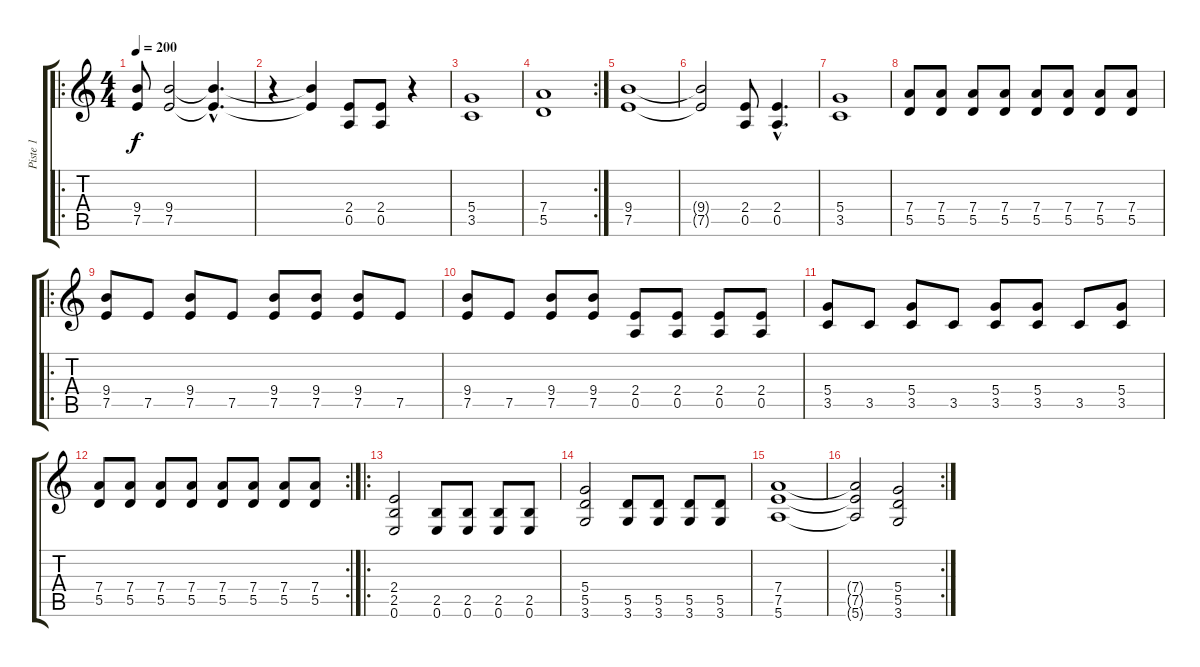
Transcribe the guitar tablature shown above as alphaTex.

\track ("Piste 1" "Piste 1") {instrument overdrivenguitar}
\staff {score tabs}
\tuning (E4 B3 G3 D3 A2 E2) {hide}
\ro
\ts (4 4)
\tempo 200
\clef g2
\ks c
(9.4 7.5).8{dy f instrument overdrivenguitar} (9.4 7.5).2 (9.4{hac t} 7.5{hac t}).4{d} |
r.4 (9.4{t} 7.5{t}).4 (2.4 0.5).8 (2.4 0.5).8 r.4 |
(5.4 3.5).1 |
\rc 2
(7.4 5.5).1 |
(9.4 7.5).1 |
(9.4{t} 7.5{t}).2 (2.4 0.5).8 (2.4{hac} 0.5{hac}).4{d} |
(5.4 3.5).1 |
(7.4 5.5).8 (7.4 5.5).8 (7.4 5.5).8 (7.4 5.5).8 (7.4 5.5).8 (7.4 5.5).8 (7.4 5.5).8 (7.4 5.5).8 |
\ro
(9.4 7.5).8 7.5.8 (9.4 7.5).8 7.5.8 (9.4 7.5).8 (9.4 7.5).8 (9.4 7.5).8 7.5.8 |
(9.4 7.5).8 7.5.8 (9.4 7.5).8 (9.4 7.5).8 (2.4 0.5).8 (2.4 0.5).8 (2.4 0.5).8 (2.4 0.5).8 |
(5.4 3.5).8 3.5.8 (5.4 3.5).8 3.5.8 (5.4 3.5).8 (5.4 3.5).8 3.5.8 (5.4 3.5).8 |
\rc 2
(7.4 5.5).8 (7.4 5.5).8 (7.4 5.5).8 (7.4 5.5).8 (7.4 5.5).8 (7.4 5.5).8 (7.4 5.5).8 (7.4 5.5).8 |
\ro
(2.4 2.5 0.6).2 (2.5 0.6).8 (2.5 0.6).8 (2.5 0.6).8 (2.5 0.6).8 |
(5.4 5.5 3.6).2 (5.5 3.6).8 (5.5 3.6).8 (5.5 3.6).8 (5.5 3.6).8 |
(7.4 7.5 5.6).1 |
\rc 2
(7.4{t} 7.5{t} 5.6{t}).2 (5.4 5.5 3.6).2
